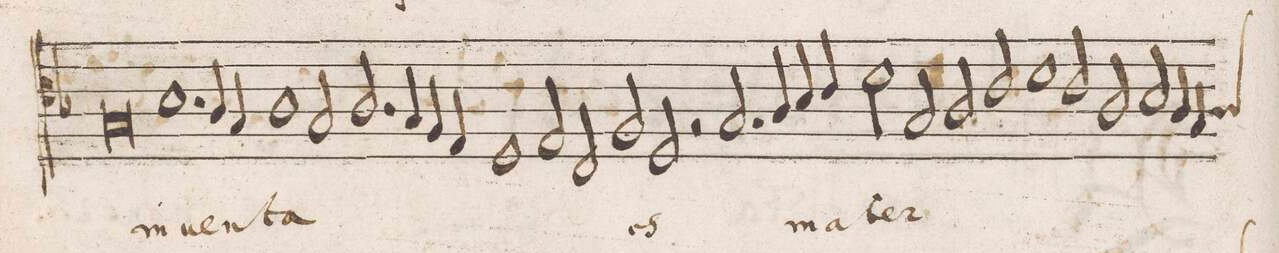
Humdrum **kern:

**kern	**text
*I"ALTVS	*
*clefC4	*
*k[b-]	*
*met(C|)	*
*M2/1	*
0G	in-
=33-	=33-
1.B-	-uen-
4A/	.
4G/	.
=34-	=34-
1A	-ta
2G/	.
2.A/	.
=35-	=35-
4G/	.
4F/	.
4E/	.
1D	.
=36-	=36-
2E/	.
2C/	.
2F/	es
2D/	.
=37-	=37-
2rF	.
2.G/	.
4A/	.
4B-/	ma-
4c/	.
=38-	=38-
2d\	-ter
2G/	.
2A/	.
2c/	.
=39-	=39-
1d	.
2c/	.
2A/	.
=40-	=40-
2B-/	.
4A/	.
*custos:A	*
4G/	.
*-	*-
